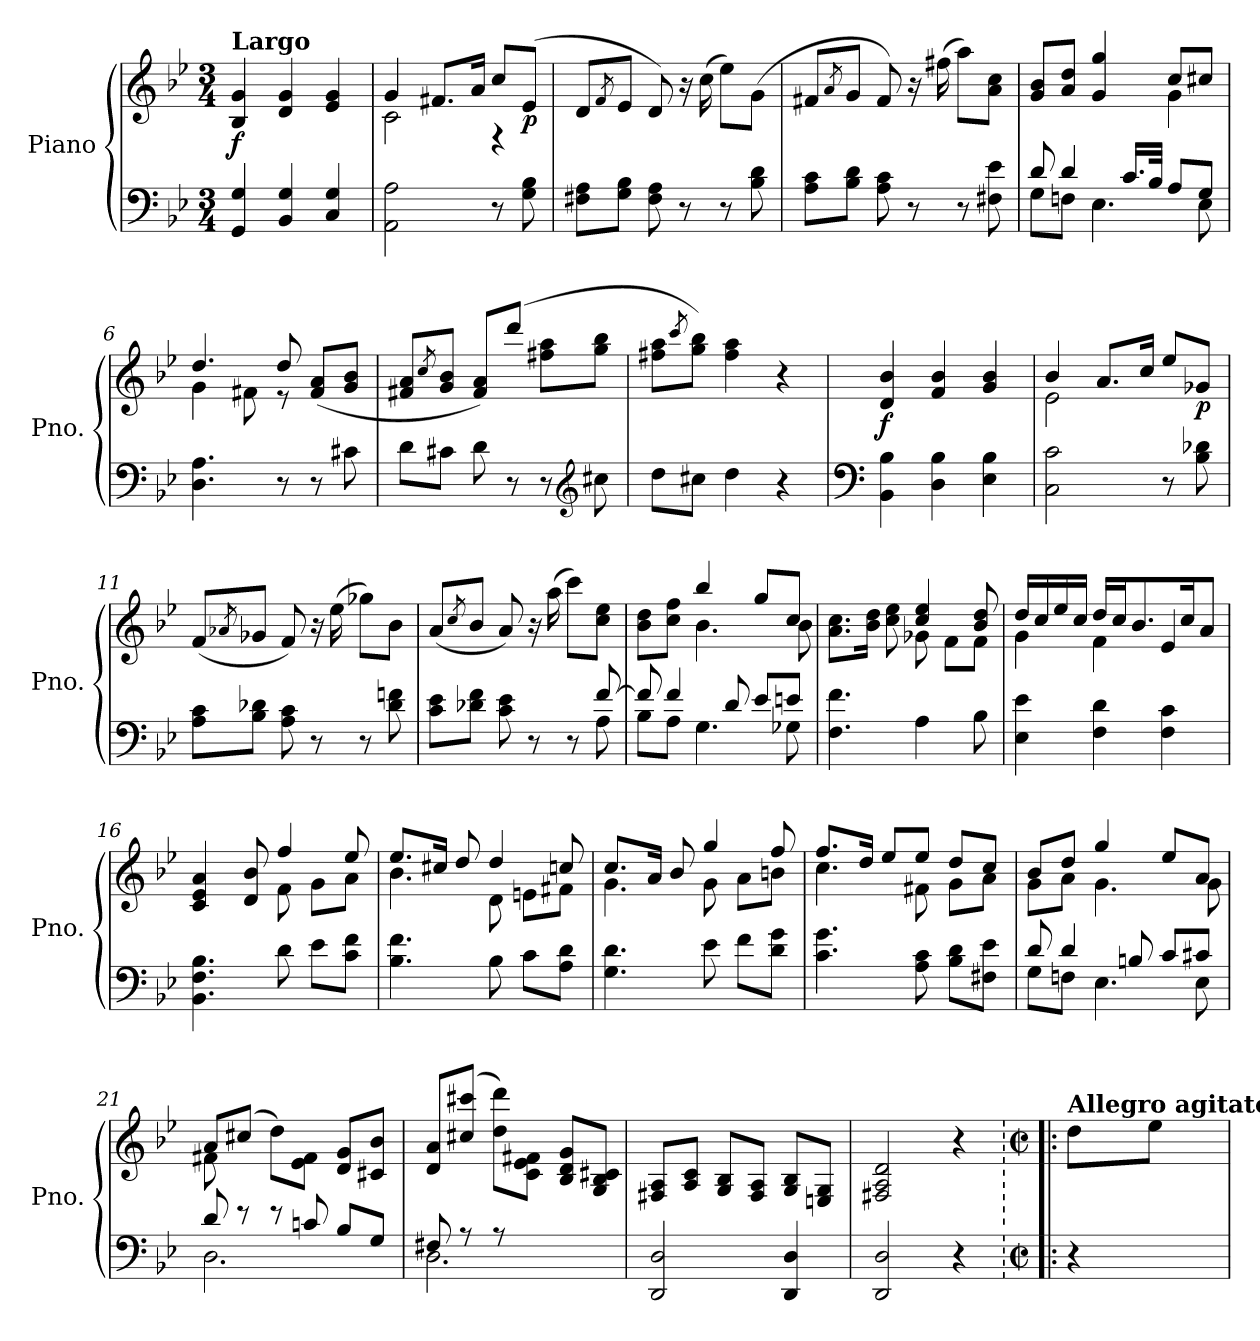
**kern	**kern	**dynam
*part1	*part1	*part1
*staff2	*staff1	*staff1/2
*I"Piano	*	*
*I'Pno.	*	*
*clefF4	*clefG2	*
*k[b-e-]	*k[b-e-]	*
*B-:	*B-:	*
*M3/4	*M3/4	*
*MM50	*MM50	*
=1	=1	=1
!	!LO:TX:a:B:t=Largo	!
!	!	!LO:DY:b
4GG/ 4G/	4B-/ 4g/	f
4BB-/ 4G/	4d/ 4g/	.
4C/ 4G/	4e-/ 4g/	.
=2	=2	=2
*	*^	*
2AA\ 2A\	4g/	2c\	.
.	8.f#X/L	.	.
.	16a/Jk	.	.
8r	8cc/L	4r	.
!	!	!	!LO:DY:b
8G\ 8B-\	(8e-/J	.	p
*	*v	*v	*
=3	=3	=3
8F#X\ 8A\L	8d/L	.
.	8qf/	.
8G\ 8B-\J	8e-/J	.
8F#\ 8A\	8d/)	.
8r	16r	.
.	(16cc\	.
8r	8ee-\L)	.
8B-\ 8d\	(8g\J	.
=4	=4	=4
8A\ 8c\L	8f#X/L	.
.	8qa/	.
8B-\ 8d\J	8g/J	.
8A\ 8c\	8f#/)	.
8r	16r	.
.	(16ff#X\	.
8r	8aa\L)	.
8F#X\ 8e-\	8a\ 8cc\J	.
!!LO:LB:g=z
=5	=5	=5
*^	*^	*
8d/	8G\L	8g/ 8b-/L	2ryy	.
4d/	8Fn\J	8a/ 8dd/J	.	.
.	4.E-\	4g/ 4gg/	.	.
16.c/LL	.	.	.	.
32B-/JJk	.	.	.	.
8A/L	.	8cc/L	4g\	.
8G/J	8E-\	8cc#X/J	.	.
*v	*v	*	*	*
=6	=6	=6	=6
4.D\ 4.A\	4.dd/	4g\	.
.	.	8f#X\	.
8r	8dd/	8r	.
8r	(8f#/ 8a/L	4ryy	.
8c#X\	8g/ 8b-/J	.	.
*	*v	*v	*
=7	=7	=7
8d\L	8f#X/ 8a/L	.
.	8qcc/	.
8c#X\J	8g/ 8b-/J	.
8d\	8f#/ 8a/L)	.
8r	(8ddd/J	.
8r	8ff#X\ 8aa\L	.
*clefG2	*	*
8cc#X\	8gg\ 8bb-\J	.
=8	=8	=8
8dd\L	8ff#X\ 8aa\L	.
.	8qccc/	.
8cc#X\J	8gg\ 8bb-\J)	.
4dd\	4ff#\ 4aa\	.
4r	4r	.
=9	=9	=9
*clefF4	*	*
!	!	!LO:DY:b
4BB-\ 4B-\	4d/ 4b-/	f
4D\ 4B-\	4f/ 4b-/	.
4E-\ 4B-\	4g/ 4b-/	.
!!LO:LB:g=z
=10	=10	=10
*	*^	*
2C\ 2c\	4b-/	2e-\	.
.	8.a/L	.	.
.	16cc/Jk	.	.
8r	8ee-/L	4ryy	.
!	!	!	!LO:DY:b
8B-\ 8d-X\	8g-X/J	.	p
*	*v	*v	*
=11	=11	=11
8A\ 8c\L	(8f/L	.
.	8qa-X/	.
8B-\ 8d-X\J	8g-X/J	.
8A\ 8c\	8f/)	.
8r	16r	.
.	(16ee-\	.
8r	8gg-X\L)	.
8d-\ 8fn\	8b-\J	.
=12	=12	=12
*^	*	*
8c\ 8e-\L	2ryy	(8a/L	.
.	.	8qcc/	.
8d-X\ 8f\J	.	8b-/J	.
8c\ 8e-\	.	8a/)	.
8r	.	16r	.
.	.	(16aa\	.
8r	8ryy	8ccc\L)	.
[8f/	8A\	8cc\ 8ee-\J	.
=13	=13	=13	=13
*	*	*^	*
8f/]	8B-\L	8b-\ 8dd\L	4ryy	.
4f/	8A\J	8cc\ 8ff\J	.	.
.	4.G\	4bb-/	4.b-\	.
8d/	.	.	.	.
8e-/L	.	8gg/L	.	.
8en/J	8G-X\	8cc/J	8b-\	.
*v	*v	*	*	*
!!LO:LB:g=z	!!
=14	=14	=14	=14
4.F\ 4.f\	8.a\ 8.cc\L	4.ryy	.
.	16b-\ 16dd\Jk	.	.
.	8cc\ 8ee-\	.	.
4A\	4cc/ 4ee-/	8g-X\	.
.	.	8f\L	.
8B-\	8b-/ 8dd/	8f\J	.
!!LO:LB:g=z	!!
=15	=15	=15	=15
4E-\ 4e-\	16dd/LL	4g\	.
.	16cc/	.	.
.	16ee-/	.	.
.	16cc/JJ	.	.
4F\ 4d\	16dd/LL	4f\	.
.	16cc/J	.	.
.	8.b-/	.	.
4F\ 4c\	.	4e-/	.
.	16cc/K	.	.
.	8a/J	.	.
=16	=16	=16	=16
4.BB-\ 4.F\ 4.B-\	4c/ 4e-/ 4a/	4.ryy	.
.	8d/ 8b-/	.	.
8d\	4ff/	8f\	.
8e-\L	.	8g\L	.
8c\ 8f\J	8ee-/	8a\J	.
=17	=17	=17	=17
4.B-\ 4.f\	8.ee-/L	4.b-\	.
.	16cc#X/Jk	.	.
.	8dd/	.	.
8B-\	4dd/	8d\	.
8c\L	.	8en\L	.
8A\ 8d\J	8ccn/	8f#X\J	.
=18	=18	=18	=18
4.G\ 4.d\	8.cc/L	4.g\	.
.	16a/Jk	.	.
.	8b-/	.	.
8e-\	4gg/	8g\	.
8f\L	.	8a\L	.
8d\ 8g\J	8ff/	8bn\J	.
=19	=19	=19	=19
4.c\ 4.g\	8.ff/L	4.cc\	.
.	16dd/Jk	.	.
.	8ee-/L	.	.
8A\ 8c\	8ee-/J	8f#X\	.
8B-\ 8d\L	8dd/L	8g\L	.
8F#X\ 8e-\J	8cc/J	8a\J	.
!!LO:LB:g=z	!!
=20	=20	=20	=20
*^	*	*	*
8d/	8G\L	8b-/L	8g\L	.
4d/	8Fn\J	8dd/J	8a\J	.
.	4.E-\	4gg/	4.g\	.
8Bn/	.	.	.	.
8c/L	.	8ee-/L	.	.
8c#X/J	8E-\	8a/J	8g\	.
=21	=21	=21	=21	=21
8d/	2.D\	8a/L	8f#X\	.
8r	.	(8cc#X/J	8ryy	.
8r	.	8dd\L)	4ryy	.
8cn/	.	8e-\ 8f#\J	.	.
8B-/L	.	8d/ 8g/L	4ryy	.
8G/J	.	8c#X/ 8b-/J	.	.
*	*	*v	*v	*
=22	=22	=22	=22
8F#X/	2.D\	8d/ 8a/L	.
8r	.	(8cc#X/ 8ccc#X/J	.
8r	.	8dd\ 8ddd\L)	.
8ryy	.	8c\ 8e-\ 8f#X\J	.
4ryy	.	8B-/ 8d/ 8g/L	.
.	.	8G/ 8B-/ 8c#X/J	.
*v	*v	*	*
=23	=23	=23
2DD/ 2D/	8F#X/ 8A/L	.
.	8A/ 8c/J	.
.	8G/ 8B-/L	.
.	8F#/ 8A/J	.
4DD/ 4D/	8G/ 8B-/L	.
.	8En/ 8G/J	.
=24	=24	=24
2DD/ 2D/	2F#X/ 2A/ 2d/	.
4r	4r	.
!!LO:PB:g=z
=25|!:	=25|!:	=25|!:
*M2/2	*M2/2	*
*met(c|)	*met(c|)	*
*	*MM120	*
!	!LO:TX:a:B:t=Allegro agitato	!
4r	8dd\L	.
.	8ee-\J	.
=	=	=
*-	*-	*-
